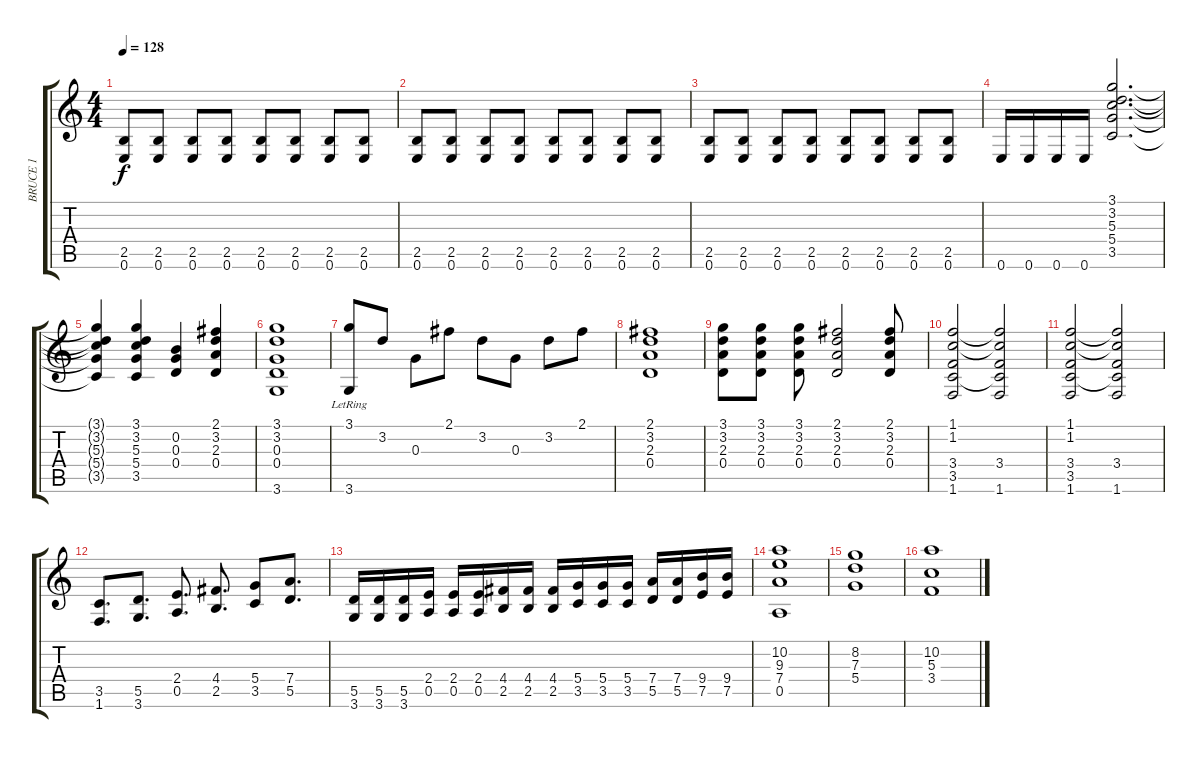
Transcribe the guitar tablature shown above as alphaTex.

\track ("BRUCE 1" "BRUCE 1") {instrument distortionguitar}
\staff {score tabs}
\tuning (E4 B3 G3 D3 A2 E2) {hide}
\ts (4 4)
\tempo 128
\clef g2
\ks c
(2.5 0.6).8{dy f} (2.5 0.6).8 (2.5 0.6).8 (2.5 0.6).8 (2.5 0.6).8 (2.5 0.6).8 (2.5 0.6).8 (2.5 0.6).8 |
(2.5 0.6).8 (2.5 0.6).8 (2.5 0.6).8 (2.5 0.6).8 (2.5 0.6).8 (2.5 0.6).8 (2.5 0.6).8 (2.5 0.6).8 |
(2.5 0.6).8 (2.5 0.6).8 (2.5 0.6).8 (2.5 0.6).8 (2.5 0.6).8 (2.5 0.6).8 (2.5 0.6).8 (2.5 0.6).8 |
0.6.16 0.6.16 0.6.16 0.6.16 (3.1 3.2 5.3 5.4 3.5).2{d} |
(3.1{t} 3.2{t} 5.3{t} 5.4{t} 3.5{t}).4 (3.1 3.2 5.3 5.4 3.5).4 (0.2 0.3 0.4).4 (2.1 3.2 2.3 0.4).4 |
(3.1 3.2 0.3 0.4 3.6).1 |
(3.1 3.6{lr}).8 3.2.8 0.3.8 2.1.8 3.2.8 0.3.8 3.2.8 2.1.8 |
(2.1 3.2 2.3 0.4).1 |
(3.1 3.2 2.3 0.4).8 (3.1 3.2 2.3 0.4).8 (3.1 3.2 2.3 0.4).8 (2.1 3.2 2.3 0.4).2 (2.1 3.2 2.3 0.4).8 |
(1.1 1.2 3.4 3.5 1.6).2 (1.1{t} 1.2{t} 3.4 3.5{t} 1.6).2 |
(1.1 1.2 3.4 3.5 1.6).2 (1.1{t} 1.2{t} 3.4 3.5{t} 1.6).2 |
(3.5 1.6).8{d} (5.5 3.6).8{d} (2.4 0.5).8{d} (4.4 2.5).8{d} (5.4 3.5).8 (7.4 5.5).8{d} |
(5.5 3.6).16 (5.5 3.6).16 (5.5 3.6).16 (2.4 0.5).16 (2.4 0.5).16 (2.4 0.5).16 (4.4 2.5).16 (4.4 2.5).16 (4.4 2.5).16 (5.4 3.5).16 (5.4 3.5).16 (5.4 3.5).16 (7.4 5.5).16 (7.4 5.5).16 (9.4 7.5).16 (9.4 7.5).16 |
(10.2 9.3 7.4 0.5).1 |
(8.2 7.3 5.4).1 |
(10.2 5.3 3.4).1
